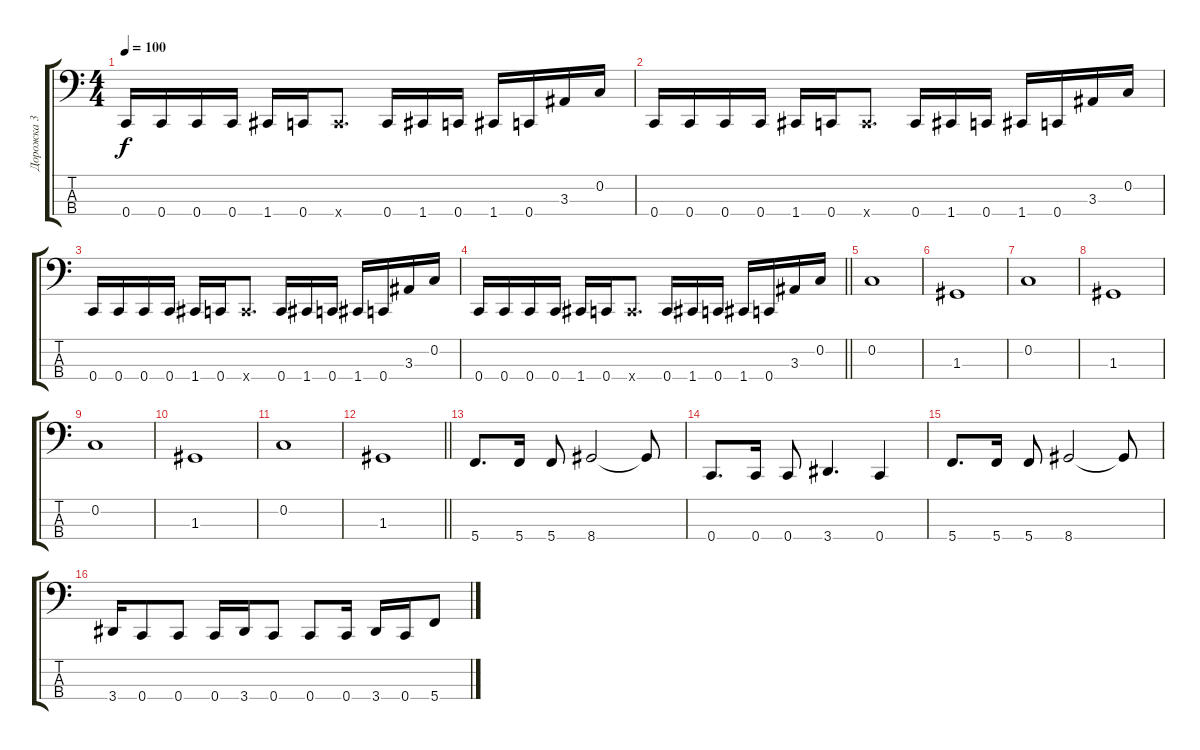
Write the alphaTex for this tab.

\track ("Дорожка 3" "Дорожка 3") {instrument electricbassfinger}
\staff {score tabs}
\tuning (F2 C2 G1 C1) {hide}
\ts (4 4)
\tempo 100
\clef f4
\ks c
0.4.16{dy f} 0.4.16 0.4.16 0.4.16 1.4.16 0.4.16 0.4{x}.8{d} 0.4.16 1.4.16 0.4.16 1.4.16 0.4.16 3.3.16 0.2.16 |
0.4.16 0.4.16 0.4.16 0.4.16 1.4.16 0.4.16 0.4{x}.8{d} 0.4.16 1.4.16 0.4.16 1.4.16 0.4.16 3.3.16 0.2.16 |
0.4.16 0.4.16 0.4.16 0.4.16 1.4.16 0.4.16 0.4{x}.8{d} 0.4.16 1.4.16 0.4.16 1.4.16 0.4.16 3.3.16 0.2.16 |
\barLineRight lightlight
0.4.16 0.4.16 0.4.16 0.4.16 1.4.16 0.4.16 0.4{x}.8{d} 0.4.16 1.4.16 0.4.16 1.4.16 0.4.16 3.3.16 0.2.16 |
0.2.1 |
1.3.1 |
0.2.1 |
1.3.1 |
0.2.1 |
1.3.1 |
0.2.1 |
\barLineRight lightlight
1.3.1 |
5.4.8{d} 5.4.16 5.4.8 8.4.2 8.4{t}.8 |
0.4.8{d} 0.4.16 0.4.8 3.4.4{d} 0.4.4 |
5.4.8{d} 5.4.16 5.4.8 8.4.2 8.4{t}.8 |
3.4.16 0.4.8 0.4.8 0.4.16 3.4.16 0.4.8 0.4.8 0.4.16 3.4.16 0.4.16 5.4.8
